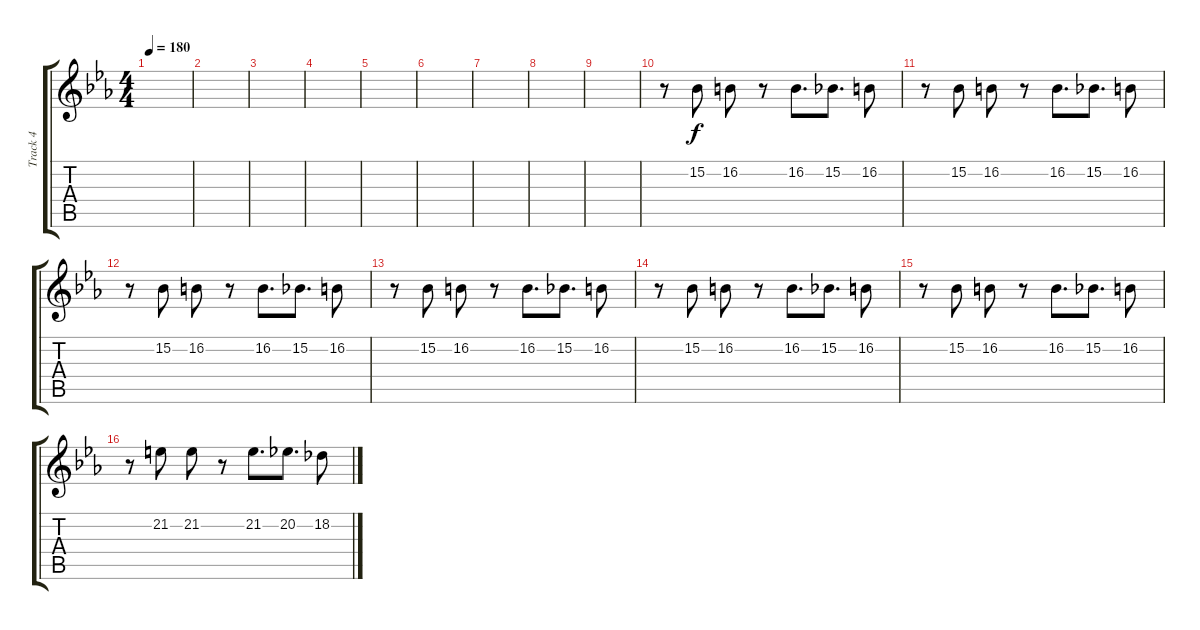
\track ("Track 4" "Track 4") {instrument lead1square}
\staff {score tabs}
\tuning (C4 G3 Eb3 Bb2 F2 C2) {hide}
\ts (4 4)
\tempo 180
\clef g2
\ks cminor
|
|
|
|
|
|
|
|
|
r.8 15.2.8 16.2.8 r.8 16.2.8{d} 15.2.8{d} 16.2.8 |
r.8 15.2.8 16.2.8 r.8 16.2.8{d} 15.2.8{d} 16.2.8 |
r.8 15.2.8 16.2.8 r.8 16.2.8{d} 15.2.8{d} 16.2.8 |
r.8 15.2.8 16.2.8 r.8 16.2.8{d} 15.2.8{d} 16.2.8 |
r.8 15.2.8 16.2.8 r.8 16.2.8{d} 15.2.8{d} 16.2.8 |
r.8 15.2.8 16.2.8 r.8 16.2.8{d} 15.2.8{d} 16.2.8 |
r.8 21.2.8 21.2.8 r.8 21.2.8{d} 20.2.8{d} 18.2.8
